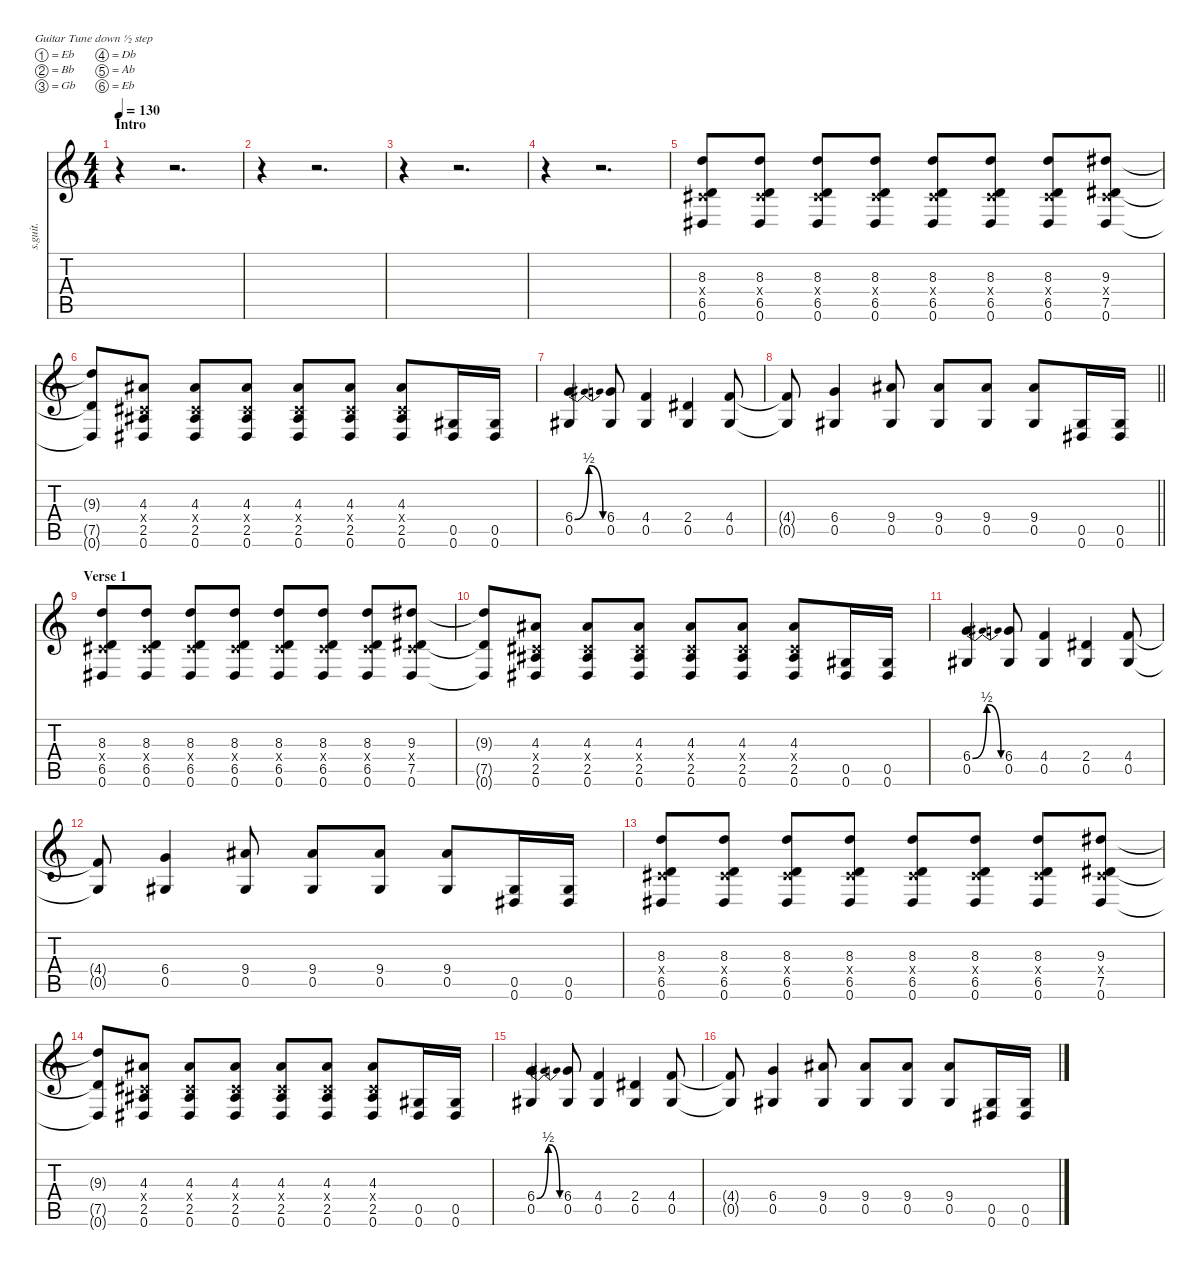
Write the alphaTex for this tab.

\defaultSystemsLayout 4
\hideDynamics
\bracketExtendMode nobrackets
\otherSystemsTrackNameOrientation horizontal
\track ("James" "s.guit.") {instrument acousticguitarsteel}
\staff {score tabs}
\tuning (Eb4 Bb3 Gb3 Db3 Ab2 Eb2)
\ts (4 4)
\beaming (8 2 2 2 2)
\section ("" "Intro")
\tempo 130
\clef g2
\ks c
r.4{dy f instrument acousticguitarsteel beam Down} r.2{d beam Down} |
r.4{beam Down} r.2{d beam Down} |
r.4{beam Down} r.2{d beam Down} |
r.4{beam Down} r.2{d beam Down} |
(8.3 0.4{x acc #} 6.5 0.6{acc #}).8{beam Up} (8.3 0.4{x acc #} 6.5 0.6{acc #}).8{beam Up} (8.3 0.4{x acc #} 6.5 0.6{acc #}).8{beam Up} (8.3 0.4{x acc #} 6.5 0.6{acc #}).8{beam Up} (8.3 0.4{x acc #} 6.5 0.6{acc #}).8{beam Up} (8.3 0.4{x acc #} 6.5 0.6{acc #}).8{beam Up} (8.3 0.4{x acc #} 6.5 0.6{acc #}).8{beam Up} (9.3{acc #} 0.4{x acc #} 7.5{acc #} 0.6{acc #}).8{beam Up} |
(9.3{t acc #} 7.5{t acc #} 0.6{t acc #}).8{beam Up} (4.3{acc #} 0.4{x acc #} 2.5{acc #} 0.6{acc #}).8{beam Up} (4.3{acc #} 0.4{x acc #} 2.5{acc #} 0.6{acc #}).8{beam Up} (4.3{acc #} 0.4{x acc #} 2.5{acc #} 0.6{acc #}).8{beam Up} (4.3{acc #} 0.4{x acc #} 2.5{acc #} 0.6{acc #}).8{beam Up} (4.3{acc #} 0.4{x acc #} 2.5{acc #} 0.6{acc #}).8{beam Up} (4.3{acc #} 0.4{x acc #} 2.5{acc #} 0.6{acc #}).8{beam Up} (0.5{acc #} 0.6{acc #}).16{beam Up} (0.5{acc #} 0.6{acc #}).16{beam Up} |
(6.4{be (bendrelease 0 0 9.999999599999999 2 19.999999199999998 2 30 0)} 0.5{acc #}).4{beam Up} (6.4 0.5{acc #}).8{beam Up} (4.4 0.5{acc #}).4{beam Up} (2.4{acc #} 0.5{acc #}).4{beam Up} (4.4 0.5{acc #}).8{beam Up} |
\barLineRight lightlight
(4.4{t} 0.5{t acc #}).8{beam Up} (6.4 0.5{acc #}).4{beam Up} (9.4{acc #} 0.5{acc #}).8{beam Up} (9.4{acc #} 0.5{acc #}).8{beam Up} (9.4{acc #} 0.5{acc #}).8{beam Up} (9.4{acc #} 0.5{acc #}).8{beam Up} (0.5{acc #} 0.6{acc #}).16{beam Up} (0.5{acc #} 0.6{acc #}).16{beam Up} |
\section ("" "Verse 1")
(8.3 0.4{x acc #} 6.5 0.6{acc #}).8{beam Up} (8.3 0.4{x acc #} 6.5 0.6{acc #}).8{beam Up} (8.3 0.4{x acc #} 6.5 0.6{acc #}).8{beam Up} (8.3 0.4{x acc #} 6.5 0.6{acc #}).8{beam Up} (8.3 0.4{x acc #} 6.5 0.6{acc #}).8{beam Up} (8.3 0.4{x acc #} 6.5 0.6{acc #}).8{beam Up} (8.3 0.4{x acc #} 6.5 0.6{acc #}).8{beam Up} (9.3{acc #} 0.4{x acc #} 7.5{acc #} 0.6{acc #}).8{beam Up} |
(9.3{t acc #} 7.5{t acc #} 0.6{t acc #}).8{beam Up} (4.3{acc #} 0.4{x acc #} 2.5{acc #} 0.6{acc #}).8{beam Up} (4.3{acc #} 0.4{x acc #} 2.5{acc #} 0.6{acc #}).8{beam Up} (4.3{acc #} 0.4{x acc #} 2.5{acc #} 0.6{acc #}).8{beam Up} (4.3{acc #} 0.4{x acc #} 2.5{acc #} 0.6{acc #}).8{beam Up} (4.3{acc #} 0.4{x acc #} 2.5{acc #} 0.6{acc #}).8{beam Up} (4.3{acc #} 0.4{x acc #} 2.5{acc #} 0.6{acc #}).8{beam Up} (0.5{acc #} 0.6{acc #}).16{beam Up} (0.5{acc #} 0.6{acc #}).16{beam Up} |
(6.4{be (bendrelease 0 0 9.999999599999999 2 19.999999199999998 2 30 0)} 0.5{acc #}).4{beam Up} (6.4 0.5{acc #}).8{beam Up} (4.4 0.5{acc #}).4{beam Up} (2.4{acc #} 0.5{acc #}).4{beam Up} (4.4 0.5{acc #}).8{beam Up} |
(4.4{t} 0.5{t acc #}).8{beam Up} (6.4 0.5{acc #}).4{beam Up} (9.4{acc #} 0.5{acc #}).8{beam Up} (9.4{acc #} 0.5{acc #}).8{beam Up} (9.4{acc #} 0.5{acc #}).8{beam Up} (9.4{acc #} 0.5{acc #}).8{beam Up} (0.5{acc #} 0.6{acc #}).16{beam Up} (0.5{acc #} 0.6{acc #}).16{beam Up} |
(8.3 0.4{x acc #} 6.5 0.6{acc #}).8{beam Up} (8.3 0.4{x acc #} 6.5 0.6{acc #}).8{beam Up} (8.3 0.4{x acc #} 6.5 0.6{acc #}).8{beam Up} (8.3 0.4{x acc #} 6.5 0.6{acc #}).8{beam Up} (8.3 0.4{x acc #} 6.5 0.6{acc #}).8{beam Up} (8.3 0.4{x acc #} 6.5 0.6{acc #}).8{beam Up} (8.3 0.4{x acc #} 6.5 0.6{acc #}).8{beam Up} (9.3{acc #} 0.4{x acc #} 7.5{acc #} 0.6{acc #}).8{beam Up} |
(9.3{t acc #} 7.5{t acc #} 0.6{t acc #}).8{beam Up} (4.3{acc #} 0.4{x acc #} 2.5{acc #} 0.6{acc #}).8{beam Up} (4.3{acc #} 0.4{x acc #} 2.5{acc #} 0.6{acc #}).8{beam Up} (4.3{acc #} 0.4{x acc #} 2.5{acc #} 0.6{acc #}).8{beam Up} (4.3{acc #} 0.4{x acc #} 2.5{acc #} 0.6{acc #}).8{beam Up} (4.3{acc #} 0.4{x acc #} 2.5{acc #} 0.6{acc #}).8{beam Up} (4.3{acc #} 0.4{x acc #} 2.5{acc #} 0.6{acc #}).8{beam Up} (0.5{acc #} 0.6{acc #}).16{beam Up} (0.5{acc #} 0.6{acc #}).16{beam Up} |
(6.4{be (bendrelease 0 0 9.999999599999999 2 19.999999199999998 2 30 0)} 0.5{acc #}).4{beam Up} (6.4 0.5{acc #}).8{beam Up} (4.4 0.5{acc #}).4{beam Up} (2.4{acc #} 0.5{acc #}).4{beam Up} (4.4 0.5{acc #}).8{beam Up} |
(4.4{t} 0.5{t acc #}).8{beam Up} (6.4 0.5{acc #}).4{beam Up} (9.4{acc #} 0.5{acc #}).8{beam Up} (9.4{acc #} 0.5{acc #}).8{beam Up} (9.4{acc #} 0.5{acc #}).8{beam Up} (9.4{acc #} 0.5{acc #}).8{beam Up} (0.5{acc #} 0.6{acc #}).16{beam Up} (0.5{acc #} 0.6{acc #}).16{beam Up}
